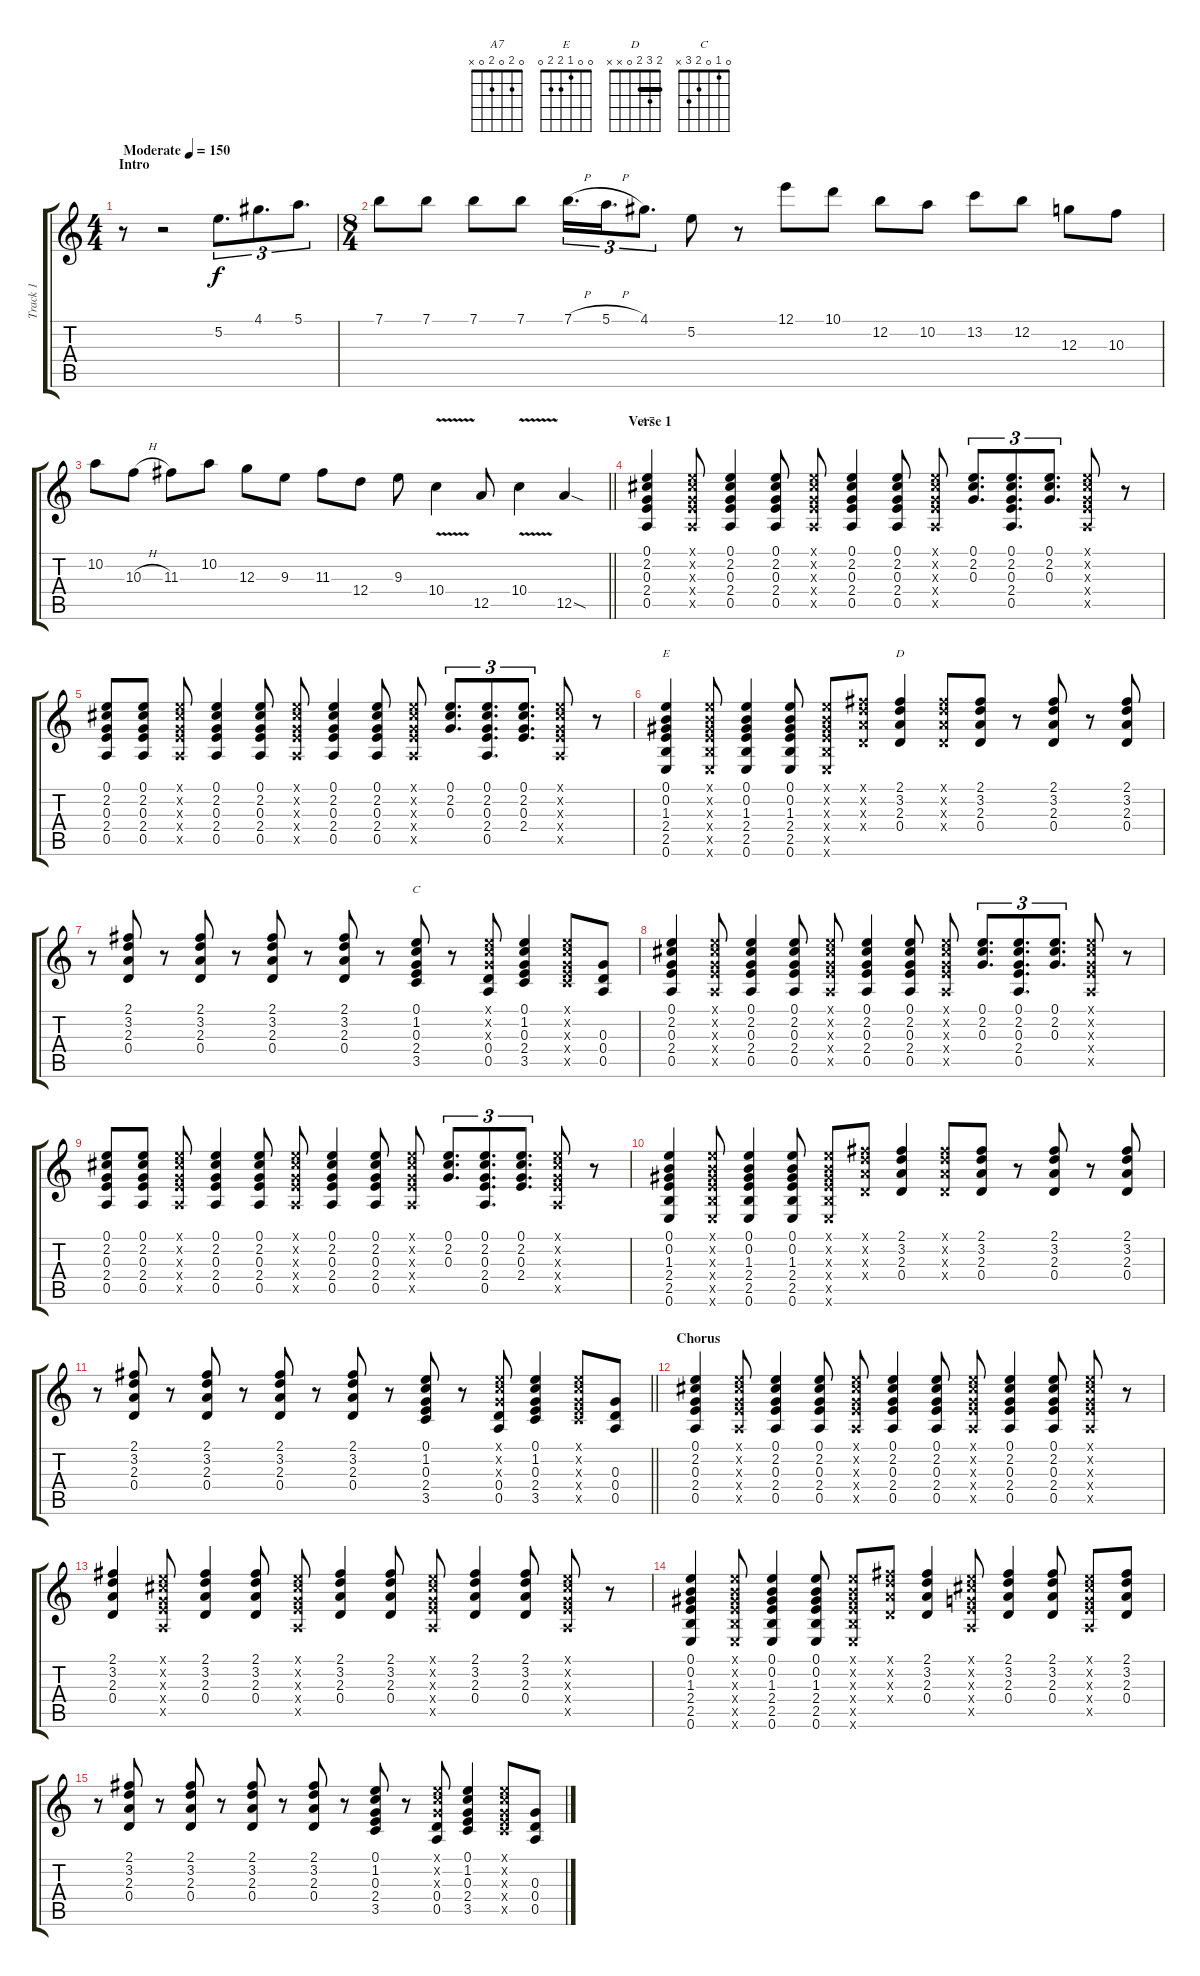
\track ("Track 1" "Track 1") {instrument overdrivenguitar}
\staff {score tabs}
\tuning (E4 B3 G3 D3 A2 E2) {hide}
\chord ("A7" 0 2 0 2 0 x)
\chord ("E" 0 0 1 2 2 0)
\chord ("D" 2 3 2 0 x x) {barre 2}
\chord ("C" 0 1 0 2 3 x)
\ts (4 4)
\section ("" "Intro")
\tempo (150 "Moderate")
\clef g2
\ks c
r.8{dy f instrument overdrivenguitar} r.2 5.2.8{d tu (3 2)} 4.1.8{d tu (3 2)} 5.1.8{d tu (3 2)} |
\ts (8 4)
7.1.8 7.1.8 7.1.8 7.1.8 7.1{h}.16{d tu (3 2)} 5.1{h}.16{d tu (3 2)} 4.1.8{d tu (3 2)} 5.2.8 r.8 12.1.8 10.1.8 12.2.8 10.2.8 13.2.8 12.2.8 12.3.8 10.3.8 |
\barLineRight lightlight
10.2.8 10.3{h}.8 11.3.8 10.2.8 12.3.8 9.3.8 11.3.8 12.4.8 9.3.8 10.4{v}.4 12.5.8 10.4{v}.4 12.5{sod}.4 |
\section ("" "Verse 1")
(0.1 2.2 0.3 2.4 0.5).4{ch "A7" instrument acousticguitarsteel} (0.1{x} 2.2{x} 0.3{x} 2.4{x} 0.5{x}).8 (0.1 2.2 0.3 2.4 0.5).4 (0.1 2.2 0.3 2.4 0.5).8 (0.1{x} 2.2{x} 0.3{x} 2.4{x} 0.5{x}).8 (0.1 2.2 0.3 2.4 0.5).4 (0.1 2.2 0.3 2.4 0.5).8 (0.1{x} 2.2{x} 0.3{x} 2.4{x} 0.5{x}).8 (0.1 2.2 0.3).8{d tu (3 2)} (0.1 2.2 0.3 2.4 0.5).8{d tu (3 2)} (0.1 2.2 0.3).8{d tu (3 2)} (0.1{x} 2.2{x} 0.3{x} 2.4{x} 0.5{x}).8 r.8 |
(0.1 2.2 0.3 2.4 0.5).8 (0.1 2.2 0.3 2.4 0.5).8 (0.1{x} 2.2{x} 0.3{x} 2.4{x} 0.5{x}).8 (0.1 2.2 0.3 2.4 0.5).4 (0.1 2.2 0.3 2.4 0.5).8 (0.1{x} 2.2{x} 0.3{x} 2.4{x} 0.5{x}).8 (0.1 2.2 0.3 2.4 0.5).4 (0.1 2.2 0.3 2.4 0.5).8 (0.1{x} 2.2{x} 0.3{x} 2.4{x} 0.5{x}).8 (0.1 2.2 0.3).8{d tu (3 2)} (0.1 2.2 0.3 2.4 0.5).8{d tu (3 2)} (0.1 2.2 0.3 2.4).8{d tu (3 2)} (0.1{x} 2.2{x} 0.3{x} 2.4{x} 0.5{x}).8 r.8 |
(0.1 0.2 1.3 2.4 2.5 0.6).4{ch "E"} (0.1{x} 0.2{x} 1.3{x} 2.4{x} 2.5{x} 0.6{x}).8 (0.1 0.2 1.3 2.4 2.5 0.6).4 (0.1 0.2 1.3 2.4 2.5 0.6).8 (0.1{x} 0.2{x} 1.3{x} 2.4{x} 2.5{x} 0.6{x}).8 (2.1{x} 3.2{x} 2.3{x} 0.4{x}).8 (2.1 3.2 2.3 0.4).4{ch "D"} (2.1{x} 3.2{x} 2.3{x} 0.4{x}).8 (2.1 3.2 2.3 0.4).8 r.8 (2.1 3.2 2.3 0.4).8 r.8 (2.1 3.2 2.3 0.4).8 |
r.8 (2.1 3.2 2.3 0.4).8 r.8 (2.1 3.2 2.3 0.4).8 r.8 (2.1 3.2 2.3 0.4).8 r.8 (2.1 3.2 2.3 0.4).8 r.8 (0.1 1.2 0.3 2.4 3.5).8{ch "C"} r.8 (0.1{x} 1.2{x} 0.3{x} 0.4 0.5).8 (0.1 1.2 0.3 2.4 3.5).4 (0.1{x} 1.2{x} 0.3{x} 2.4{x} 3.5{x}).8 (0.3 0.4 0.5).8 |
(0.1 2.2 0.3 2.4 0.5).4 (0.1{x} 2.2{x} 0.3{x} 2.4{x} 0.5{x}).8 (0.1 2.2 0.3 2.4 0.5).4 (0.1 2.2 0.3 2.4 0.5).8 (0.1{x} 2.2{x} 0.3{x} 2.4{x} 0.5{x}).8 (0.1 2.2 0.3 2.4 0.5).4 (0.1 2.2 0.3 2.4 0.5).8 (0.1{x} 2.2{x} 0.3{x} 2.4{x} 0.5{x}).8 (0.1 2.2 0.3).8{d tu (3 2)} (0.1 2.2 0.3 2.4 0.5).8{d tu (3 2)} (0.1 2.2 0.3).8{d tu (3 2)} (0.1{x} 2.2{x} 0.3{x} 2.4{x} 0.5{x}).8 r.8 |
(0.1 2.2 0.3 2.4 0.5).8 (0.1 2.2 0.3 2.4 0.5).8 (0.1{x} 2.2{x} 0.3{x} 2.4{x} 0.5{x}).8 (0.1 2.2 0.3 2.4 0.5).4 (0.1 2.2 0.3 2.4 0.5).8 (0.1{x} 2.2{x} 0.3{x} 2.4{x} 0.5{x}).8 (0.1 2.2 0.3 2.4 0.5).4 (0.1 2.2 0.3 2.4 0.5).8 (0.1{x} 2.2{x} 0.3{x} 2.4{x} 0.5{x}).8 (0.1 2.2 0.3).8{d tu (3 2)} (0.1 2.2 0.3 2.4 0.5).8{d tu (3 2)} (0.1 2.2 0.3 2.4).8{d tu (3 2)} (0.1{x} 2.2{x} 0.3{x} 2.4{x} 0.5{x}).8 r.8 |
(0.1 0.2 1.3 2.4 2.5 0.6).4 (0.1{x} 0.2{x} 1.3{x} 2.4{x} 2.5{x} 0.6{x}).8 (0.1 0.2 1.3 2.4 2.5 0.6).4 (0.1 0.2 1.3 2.4 2.5 0.6).8 (0.1{x} 0.2{x} 1.3{x} 2.4{x} 2.5{x} 0.6{x}).8 (2.1{x} 3.2{x} 2.3{x} 0.4{x}).8 (2.1 3.2 2.3 0.4).4 (2.1{x} 3.2{x} 2.3{x} 0.4{x}).8 (2.1 3.2 2.3 0.4).8 r.8 (2.1 3.2 2.3 0.4).8 r.8 (2.1 3.2 2.3 0.4).8 |
\barLineRight lightlight
r.8 (2.1 3.2 2.3 0.4).8 r.8 (2.1 3.2 2.3 0.4).8 r.8 (2.1 3.2 2.3 0.4).8 r.8 (2.1 3.2 2.3 0.4).8 r.8 (0.1 1.2 0.3 2.4 3.5).8 r.8 (0.1{x} 1.2{x} 0.3{x} 0.4 0.5).8 (0.1 1.2 0.3 2.4 3.5).4 (0.1{x} 1.2{x} 0.3{x} 2.4{x} 3.5{x}).8 (0.3 0.4 0.5).8 |
\section ("" "Chorus")
(0.1 2.2 0.3 2.4 0.5).4 (0.1{x} 2.2{x} 0.3{x} 2.4{x} 0.5{x}).8 (0.1 2.2 0.3 2.4 0.5).4 (0.1 2.2 0.3 2.4 0.5).8 (0.1{x} 2.2{x} 0.3{x} 2.4{x} 0.5{x}).8 (0.1 2.2 0.3 2.4 0.5).4 (0.1 2.2 0.3 2.4 0.5).8 (0.1{x} 2.2{x} 0.3{x} 2.4{x} 0.5{x}).8 (0.1 2.2 0.3 2.4 0.5).4 (0.1 2.2 0.3 2.4 0.5).8 (0.1{x} 2.2{x} 0.3{x} 2.4{x} 0.5{x}).8 r.8 |
(2.1 3.2 2.3 0.4).4 (0.1{x} 2.2{x} 0.3{x} 2.4{x} 0.5{x}).8 (2.1 3.2 2.3 0.4).4 (2.1 3.2 2.3 0.4).8 (0.1{x} 2.2{x} 0.3{x} 2.4{x} 0.5{x}).8 (2.1 3.2 2.3 0.4).4 (2.1 3.2 2.3 0.4).8 (0.1{x} 2.2{x} 0.3{x} 2.4{x} 0.5{x}).8 (2.1 3.2 2.3 0.4).4 (2.1 3.2 2.3 0.4).8 (0.1{x} 2.2{x} 0.3{x} 2.4{x} 0.5{x}).8 r.8 |
(0.1 0.2 1.3 2.4 2.5 0.6).4 (0.1{x} 0.2{x} 1.3{x} 2.4{x} 2.5{x} 0.6{x}).8 (0.1 0.2 1.3 2.4 2.5 0.6).4 (0.1 0.2 1.3 2.4 2.5 0.6).8 (0.1{x} 0.2{x} 1.3{x} 2.4{x} 2.5{x} 0.6{x}).8 (2.1{x} 3.2{x} 2.3{x} 0.4{x}).8 (2.1 3.2 2.3 0.4).4 (0.1{x} 2.2{x} 0.3{x} 2.4{x} 0.5{x}).8 (2.1 3.2 2.3 0.4).4 (2.1 3.2 2.3 0.4).8 (0.1{x} 2.2{x} 0.3{x} 2.4{x} 0.5{x}).8 (2.1 3.2 2.3 0.4).8 |
r.8 (2.1 3.2 2.3 0.4).8 r.8 (2.1 3.2 2.3 0.4).8 r.8 (2.1 3.2 2.3 0.4).8 r.8 (2.1 3.2 2.3 0.4).8 r.8 (0.1 1.2 0.3 2.4 3.5).8 r.8 (0.1{x} 1.2{x} 0.3{x} 0.4 0.5).8 (0.1 1.2 0.3 2.4 3.5).4 (0.1{x} 1.2{x} 0.3{x} 2.4{x} 3.5{x}).8 (0.3 0.4 0.5).8
